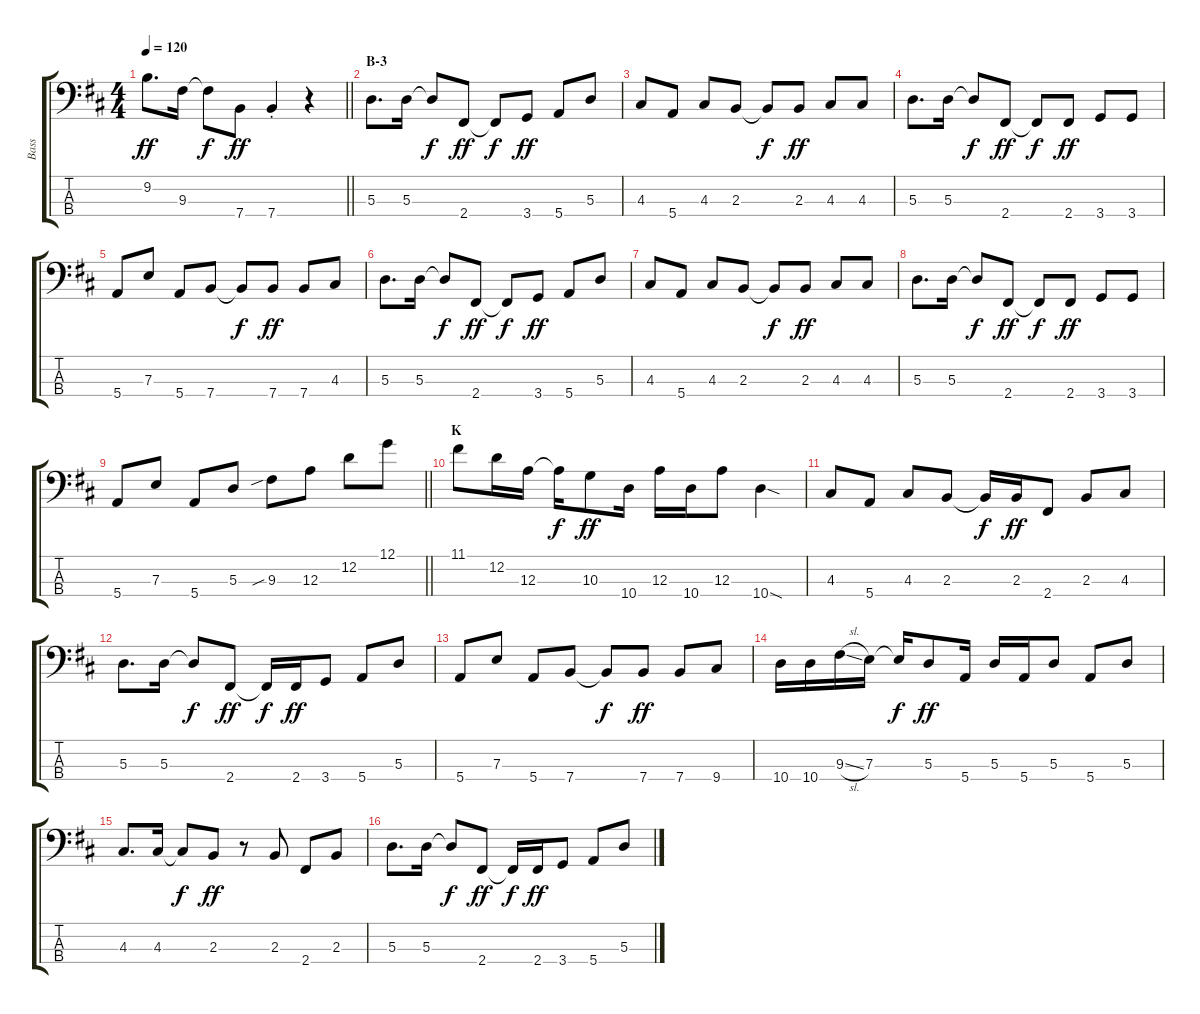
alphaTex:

\track ("Bass" "Bass") {instrument electricbasspick}
\staff {score tabs}
\tuning (G2 D2 A1 E1) {hide}
\ts (4 4)
\tempo 120
\clef f4
\barLineRight lightlight
\ks d
9.2.8{d dy ff} 9.3.16 9.3{t}.8{dy f} 7.4.8{dy ff} 7.4{st}.4 r.4 |
\section ("" "B-3")
5.3.8{d} 5.3.16 5.3{t}.8{dy f} 2.4.8{dy ff} 2.4{t}.8{dy f} 3.4.8{dy ff} 5.4.8 5.3.8 |
4.3.8 5.4.8 4.3.8 2.3.8 2.3{t}.8{dy f} 2.3.8{dy ff} 4.3.8 4.3.8 |
5.3.8{d} 5.3.16 5.3{t}.8{dy f} 2.4.8{dy ff} 2.4{t}.8{dy f} 2.4.8{dy ff} 3.4.8 3.4.8 |
5.4.8 7.3.8 5.4.8 7.4.8 7.4{t}.8{dy f} 7.4.8{dy ff} 7.4.8 4.3.8 |
5.3.8{d} 5.3.16 5.3{t}.8{dy f} 2.4.8{dy ff} 2.4{t}.8{dy f} 3.4.8{dy ff} 5.4.8 5.3.8 |
4.3.8 5.4.8 4.3.8 2.3.8 2.3{t}.8{dy f} 2.3.8{dy ff} 4.3.8 4.3.8 |
5.3.8{d} 5.3.16 5.3{t}.8{dy f} 2.4.8{dy ff} 2.4{t}.8{dy f} 2.4.8{dy ff} 3.4.8 3.4.8 |
\barLineRight lightlight
5.4.8 7.3.8 5.4.8 5.3.8 9.3{sib}.8 12.3.8 12.2.8 12.1.8 |
\section ("" "K")
11.1.8 12.2.16 12.3.16 12.3{t}.16{dy f} 10.3.8{dy ff} 10.4.16 12.3.16 10.4.16 12.3.8 10.4{sod}.4 |
4.3.8 5.4.8 4.3.8 2.3.8 2.3{t}.16{dy f} 2.3.16{dy ff} 2.4.8 2.3.8 4.3.8 |
5.3.8{d} 5.3.16 5.3{t}.8{dy f} 2.4.8{dy ff} 2.4{t}.16{dy f} 2.4.16{dy ff} 3.4.8 5.4.8 5.3.8 |
5.4.8 7.3.8 5.4.8 7.4.8 7.4{t}.8{dy f} 7.4.8{dy ff} 7.4.8 9.4.8 |
10.4.16 10.4.16 9.3{sl}.16 7.3.16 7.3{t}.16{dy f} 5.3.8{dy ff} 5.4.16 5.3.16 5.4.16 5.3.8 5.4.8 5.3.8 |
4.3.8{d} 4.3.16 4.3{t}.8{dy f} 2.3.8{dy ff} r.8 2.3.8 2.4.8 2.3.8 |
5.3.8{d} 5.3.16 5.3{t}.8{dy f} 2.4.8{dy ff} 2.4{t}.16{dy f} 2.4.16{dy ff} 3.4.8 5.4.8 5.3.8
